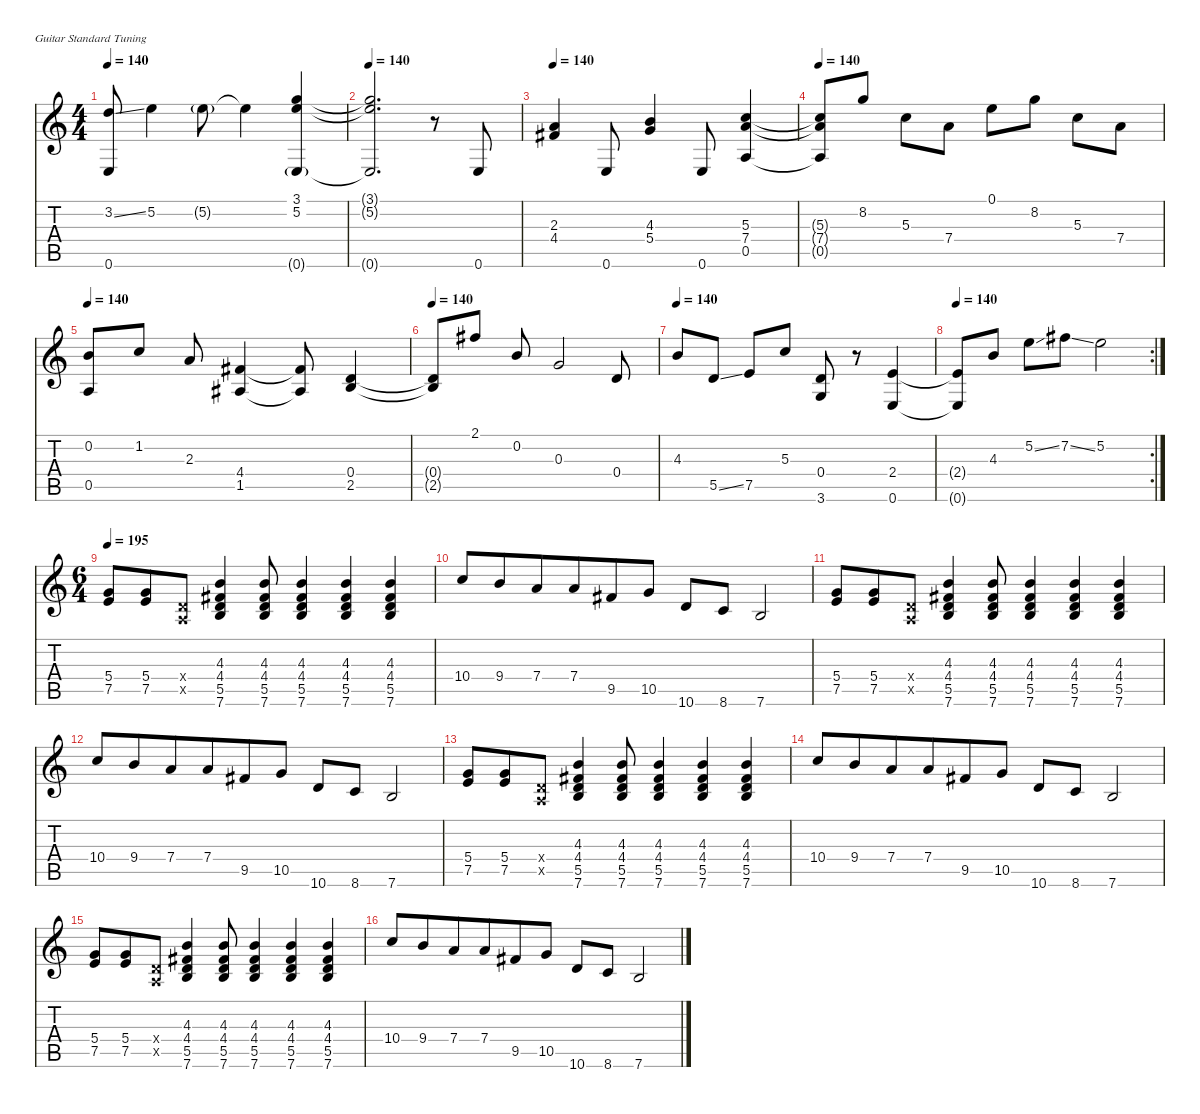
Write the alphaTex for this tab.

\defaultSystemsLayout 4
\hideDynamics
\bracketExtendMode nobrackets
\singleTrackTrackNamePolicy hidden
\multiTrackTrackNamePolicy hidden
\firstSystemTrackNameMode fullname
\firstSystemTrackNameOrientation horizontal
\otherSystemsTrackNameOrientation horizontal
\track ("Guitar 1" "dist.guit.") {instrument distortionguitar}
\staff {score tabs}
\tuning (E4 B3 G3 D3 A2 E2)
\ts (4 4)
\beaming (8 2 2 2 2)
\tempo 140
\clef g2
\ks c
(3.2{ss} 0.6).8{dy f instrument electricguitarjazz beam Up} 5.2.4{beam Down} 5.2{g}.8{dy mf beam Down} 5.2{t}.4{dy f beam Down} (3.1 5.2 0.6{g}).4{beam Up} |
\tempo 140
(3.1{t} 5.2{t} 0.6{t}).2{d beam Up} r.8{beam Up} 0.6.8{beam Up} |
\tempo 140
(2.3 4.4{acc #}).4{beam Up} 0.6.8{beam Up} (4.3 5.4).4{beam Up} 0.6.8{beam Up} (5.3 7.4 0.5).4{beam Up} |
\tempo 140
(5.3{t} 7.4{t} 0.5{t}).8{beam Up} 8.2.8{beam Up} 5.3.8{beam Down} 7.4.8{beam Down} 0.1.8{beam Down} 8.2.8{beam Down} 5.3.8{beam Down} 7.4.8{beam Down} |
\tempo 140
(0.2 0.5).8{beam Up} 1.2.8{beam Up} 2.3.8{beam Up} (4.4{acc #} 1.5{acc #}).4{beam Up} (4.4{t acc #} 1.5{t acc #}).8{beam Up} (0.4 2.5).4{beam Up} |
\tempo 140
(0.4{t} 2.5{t}).8{beam Up} 2.1{acc #}.8{beam Up} 0.2.8{beam Up} 0.3.2{beam Up} 0.4.8{beam Up} |
\tempo 140
4.3.8{beam Up} 5.5{ss}.8{beam Up} 7.5.8{beam Up} 5.3.8{beam Up} (0.4 3.6).8{beam Up} r.8{beam Up} (2.4 0.6).4{beam Up} |
\rc 2
\tempo 140
(2.4{t} 0.6{t}).8{beam Up} 4.3.8{beam Up} 5.2{ss}.8{beam Down} 7.2{ss acc #}.8{beam Down} 5.2.2{beam Down} |
\ts (6 4)
\beaming (8 6 6)
\tempo 195
(5.4 7.5).8{instrument distortionguitar beam Up} (5.4 7.5).8{beam Up} (0.4{x} 0.5{x}).8{beam Up} (4.3 4.4{acc #} 5.5 7.6).4{beam Up} (4.3 4.4{acc #} 5.5 7.6).8{beam Up} (4.3 4.4{acc #} 5.5 7.6).4{beam Up} (4.3 4.4{acc #} 5.5 7.6).4{beam Up} (4.3 4.4{acc #} 5.5 7.6).4{beam Up} |
10.4.8{beam Up} 9.4.8{beam Up} 7.4.8{beam Up} 7.4.8{beam Up} 9.5{acc #}.8{beam Up} 10.5.8{beam Up} 10.6.8{beam Up} 8.6.8{beam Up} 7.6.2{beam Up} |
(5.4 7.5).8{beam Up} (5.4 7.5).8{beam Up} (0.4{x} 0.5{x}).8{beam Up} (4.3 4.4{acc #} 5.5 7.6).4{beam Up} (4.3 4.4{acc #} 5.5 7.6).8{beam Up} (4.3 4.4{acc #} 5.5 7.6).4{beam Up} (4.3 4.4{acc #} 5.5 7.6).4{beam Up} (4.3 4.4{acc #} 5.5 7.6).4{beam Up} |
10.4.8{beam Up} 9.4.8{beam Up} 7.4.8{beam Up} 7.4.8{beam Up} 9.5{acc #}.8{beam Up} 10.5.8{beam Up} 10.6.8{beam Up} 8.6.8{beam Up} 7.6.2{beam Up} |
(5.4 7.5).8{beam Up} (5.4 7.5).8{beam Up} (0.4{x} 0.5{x}).8{beam Up} (4.3 4.4{acc #} 5.5 7.6).4{beam Up} (4.3 4.4{acc #} 5.5 7.6).8{beam Up} (4.3 4.4{acc #} 5.5 7.6).4{beam Up} (4.3 4.4{acc #} 5.5 7.6).4{beam Up} (4.3 4.4{acc #} 5.5 7.6).4{beam Up} |
10.4.8{beam Up} 9.4.8{beam Up} 7.4.8{beam Up} 7.4.8{beam Up} 9.5{acc #}.8{beam Up} 10.5.8{beam Up} 10.6.8{beam Up} 8.6.8{beam Up} 7.6.2{beam Up} |
(5.4 7.5).8{beam Up} (5.4 7.5).8{beam Up} (0.4{x} 0.5{x}).8{beam Up} (4.3 4.4{acc #} 5.5 7.6).4{beam Up} (4.3 4.4{acc #} 5.5 7.6).8{beam Up} (4.3 4.4{acc #} 5.5 7.6).4{beam Up} (4.3 4.4{acc #} 5.5 7.6).4{beam Up} (4.3 4.4{acc #} 5.5 7.6).4{beam Up} |
10.4.8{beam Up} 9.4.8{beam Up} 7.4.8{beam Up} 7.4.8{beam Up} 9.5{acc #}.8{beam Up} 10.5.8{beam Up} 10.6.8{beam Up} 8.6.8{beam Up} 7.6.2{beam Up}
